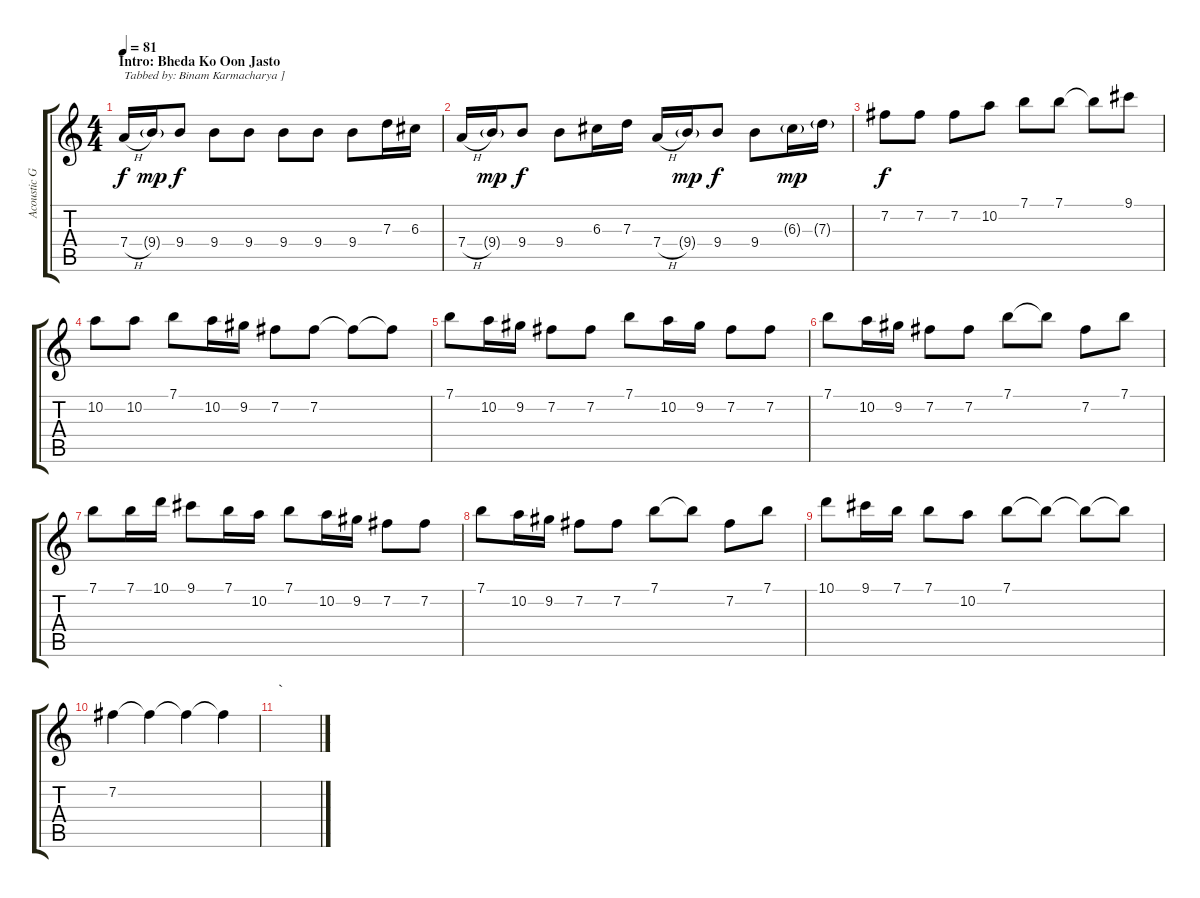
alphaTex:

\track ("Acoustic Guitar (Solo)" "Acoustic G") {instrument acousticguitarnylon}
\staff {score tabs}
\tuning (E4 B3 G3 D3 A2 E2) {hide}
\ts (4 4)
\section ("" "Intro: Bheda Ko Oon Jasto")
\tempo 81
\clef g2
\ks c
7.4{h}.16{txt "Tabbed by: Binam Karmacharya ]" dy f instrument acousticguitarnylon} 9.4{g}.16{dy mp} 9.4.8{dy f} 9.4.8 9.4.8 9.4.8 9.4.8 9.4.8 7.3.16 6.3.16 |
7.4{h}.16 9.4{g}.16{dy mp} 9.4.8{dy f} 9.4.8 6.3.16 7.3.16 7.4{h}.16 9.4{g}.16{dy mp} 9.4.8{dy f} 9.4.8 6.3{g}.16{dy mp} 7.3{g}.16 |
7.2.8{dy f} 7.2.8 7.2.8 10.2.8 7.1.8 7.1.8 7.1{t}.8 9.1.8 |
10.2.8 10.2.8 7.1.8 10.2.16 9.2.16 7.2.8 7.2.8 7.2{t}.8 7.2{t}.8 |
7.1.8 10.2.16 9.2.16 7.2.8 7.2.8 7.1.8 10.2.16 9.2.16 7.2.8 7.2.8 |
7.1.8 10.2.16 9.2.16 7.2.8 7.2.8 7.1.8 7.1{t}.8 7.2.8 7.1.8 |
7.1.8 7.1.16 10.1.16 9.1.8 7.1.16 10.2.16 7.1.8 10.2.16 9.2.16 7.2.8 7.2.8 |
7.1.8 10.2.16 9.2.16 7.2.8 7.2.8 7.1.8 7.1{t}.8 7.2.8 7.1.8 |
10.1.8 9.1.16 7.1.16 7.1.8 10.2.8 7.1.8 7.1{t}.8 7.1{t}.8 7.1{t}.8 |
7.2.4 7.2{t}.4 7.2{t}.4 7.2{t}.4 |
\section ("" "`")
